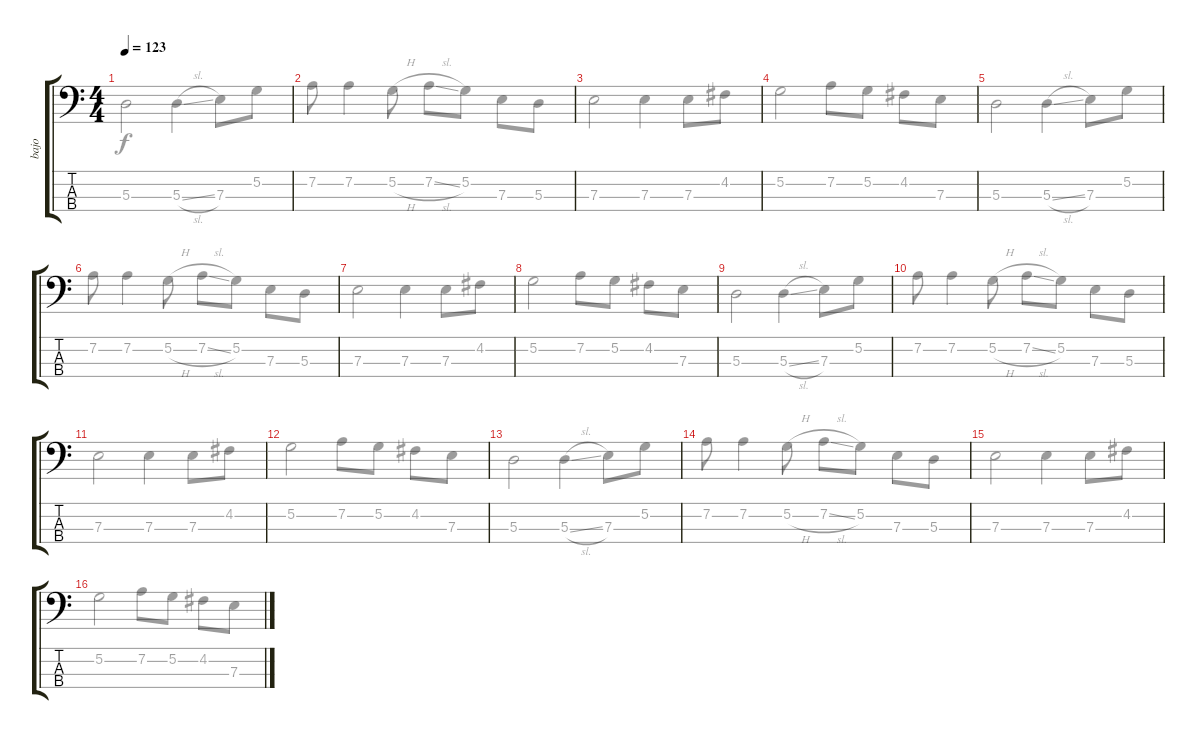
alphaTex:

\track ("bajo" "bajo") {instrument electricbassfinger}
\staff {score tabs}
\tuning (G2 D2 A1 E1) {hide}
\voice
\ts (4 4)
\tempo 123
\clef f4
\ks c
|
|
|
|
|
|
|
|
|
|
|
|
|
|
|
\voice
\clef f4
\ks c
5.3.2{dy f} 5.3{sl}.4 7.3.8 5.2.8 |
7.2.8 7.2.4 5.2{h}.8 7.2{sl}.8 5.2.8 7.3.8 5.3.8 |
7.3.2 7.3.4 7.3.8 4.2.8 |
5.2.2 7.2.8 5.2.8 4.2.8 7.3.8 |
5.3.2 5.3{sl}.4 7.3.8 5.2.8 |
7.2.8 7.2.4 5.2{h}.8 7.2{sl}.8 5.2.8 7.3.8 5.3.8 |
7.3.2 7.3.4 7.3.8 4.2.8 |
5.2.2 7.2.8 5.2.8 4.2.8 7.3.8 |
5.3.2 5.3{sl}.4 7.3.8 5.2.8 |
7.2.8 7.2.4 5.2{h}.8 7.2{sl}.8 5.2.8 7.3.8 5.3.8 |
7.3.2 7.3.4 7.3.8 4.2.8 |
5.2.2 7.2.8 5.2.8 4.2.8 7.3.8 |
5.3.2 5.3{sl}.4 7.3.8 5.2.8 |
7.2.8 7.2.4 5.2{h}.8 7.2{sl}.8 5.2.8 7.3.8 5.3.8 |
7.3.2 7.3.4 7.3.8 4.2.8 |
5.2.2 7.2.8 5.2.8 4.2.8 7.3.8
